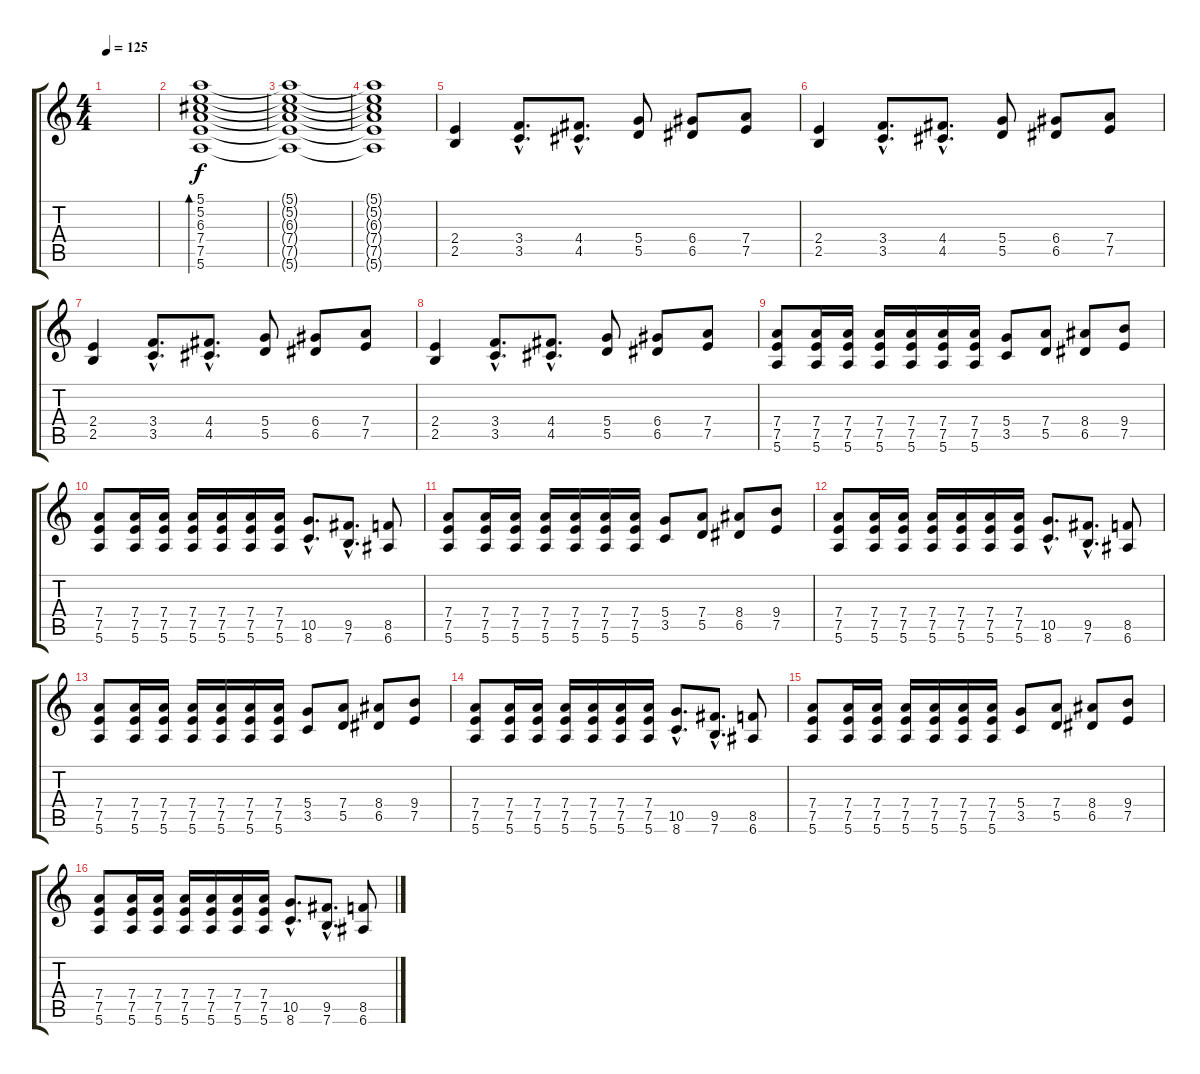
\track "" {instrument overdrivenguitar}
\staff {score tabs}
\tuning (E4 B3 G3 D3 A2 E2) {hide}
\ts (4 4)
\tempo 125
\clef g2
\ks c
|
(5.1 5.2 6.3 7.4 7.5 5.6).1{bd 480} |
(5.1{t} 5.2{t} 6.3{t} 7.4{t} 7.5{t} 5.6{t}).1 |
(5.1{t} 5.2{t} 6.3{t} 7.4{t} 7.5{t} 5.6{t}).1 |
(2.4 2.5).4 (3.4{hac} 3.5{hac}).8{d} (4.4{hac} 4.5{hac}).8{d} (5.4 5.5).8 (6.4 6.5).8 (7.4 7.5).8 |
(2.4 2.5).4 (3.4{hac} 3.5{hac}).8{d} (4.4{hac} 4.5{hac}).8{d} (5.4 5.5).8 (6.4 6.5).8 (7.4 7.5).8 |
(2.4 2.5).4 (3.4{hac} 3.5{hac}).8{d} (4.4{hac} 4.5{hac}).8{d} (5.4 5.5).8 (6.4 6.5).8 (7.4 7.5).8 |
(2.4 2.5).4 (3.4{hac} 3.5{hac}).8{d} (4.4{hac} 4.5{hac}).8{d} (5.4 5.5).8 (6.4 6.5).8 (7.4 7.5).8 |
(7.4 7.5 5.6).8 (7.4 7.5 5.6).16 (7.4 7.5 5.6).16 (7.4 7.5 5.6).16 (7.4 7.5 5.6).16 (7.4 7.5 5.6).16 (7.4 7.5 5.6).16 (5.4 3.5).8 (7.4 5.5).8 (8.4 6.5).8 (9.4 7.5).8 |
(7.4 7.5 5.6).8 (7.4 7.5 5.6).16 (7.4 7.5 5.6).16 (7.4 7.5 5.6).16 (7.4 7.5 5.6).16 (7.4 7.5 5.6).16 (7.4 7.5 5.6).16 (10.5{hac} 8.6{hac}).8{d} (9.5{hac} 7.6{hac}).8{d} (8.5 6.6).8 |
(7.4 7.5 5.6).8 (7.4 7.5 5.6).16 (7.4 7.5 5.6).16 (7.4 7.5 5.6).16 (7.4 7.5 5.6).16 (7.4 7.5 5.6).16 (7.4 7.5 5.6).16 (5.4 3.5).8 (7.4 5.5).8 (8.4 6.5).8 (9.4 7.5).8 |
(7.4 7.5 5.6).8 (7.4 7.5 5.6).16 (7.4 7.5 5.6).16 (7.4 7.5 5.6).16 (7.4 7.5 5.6).16 (7.4 7.5 5.6).16 (7.4 7.5 5.6).16 (10.5{hac} 8.6{hac}).8{d} (9.5{hac} 7.6{hac}).8{d} (8.5 6.6).8 |
(7.4 7.5 5.6).8 (7.4 7.5 5.6).16 (7.4 7.5 5.6).16 (7.4 7.5 5.6).16 (7.4 7.5 5.6).16 (7.4 7.5 5.6).16 (7.4 7.5 5.6).16 (5.4 3.5).8 (7.4 5.5).8 (8.4 6.5).8 (9.4 7.5).8 |
(7.4 7.5 5.6).8 (7.4 7.5 5.6).16 (7.4 7.5 5.6).16 (7.4 7.5 5.6).16 (7.4 7.5 5.6).16 (7.4 7.5 5.6).16 (7.4 7.5 5.6).16 (10.5{hac} 8.6{hac}).8{d} (9.5{hac} 7.6{hac}).8{d} (8.5 6.6).8 |
(7.4 7.5 5.6).8 (7.4 7.5 5.6).16 (7.4 7.5 5.6).16 (7.4 7.5 5.6).16 (7.4 7.5 5.6).16 (7.4 7.5 5.6).16 (7.4 7.5 5.6).16 (5.4 3.5).8 (7.4 5.5).8 (8.4 6.5).8 (9.4 7.5).8 |
(7.4 7.5 5.6).8 (7.4 7.5 5.6).16 (7.4 7.5 5.6).16 (7.4 7.5 5.6).16 (7.4 7.5 5.6).16 (7.4 7.5 5.6).16 (7.4 7.5 5.6).16 (10.5{hac} 8.6{hac}).8{d} (9.5{hac} 7.6{hac}).8{d} (8.5 6.6).8
